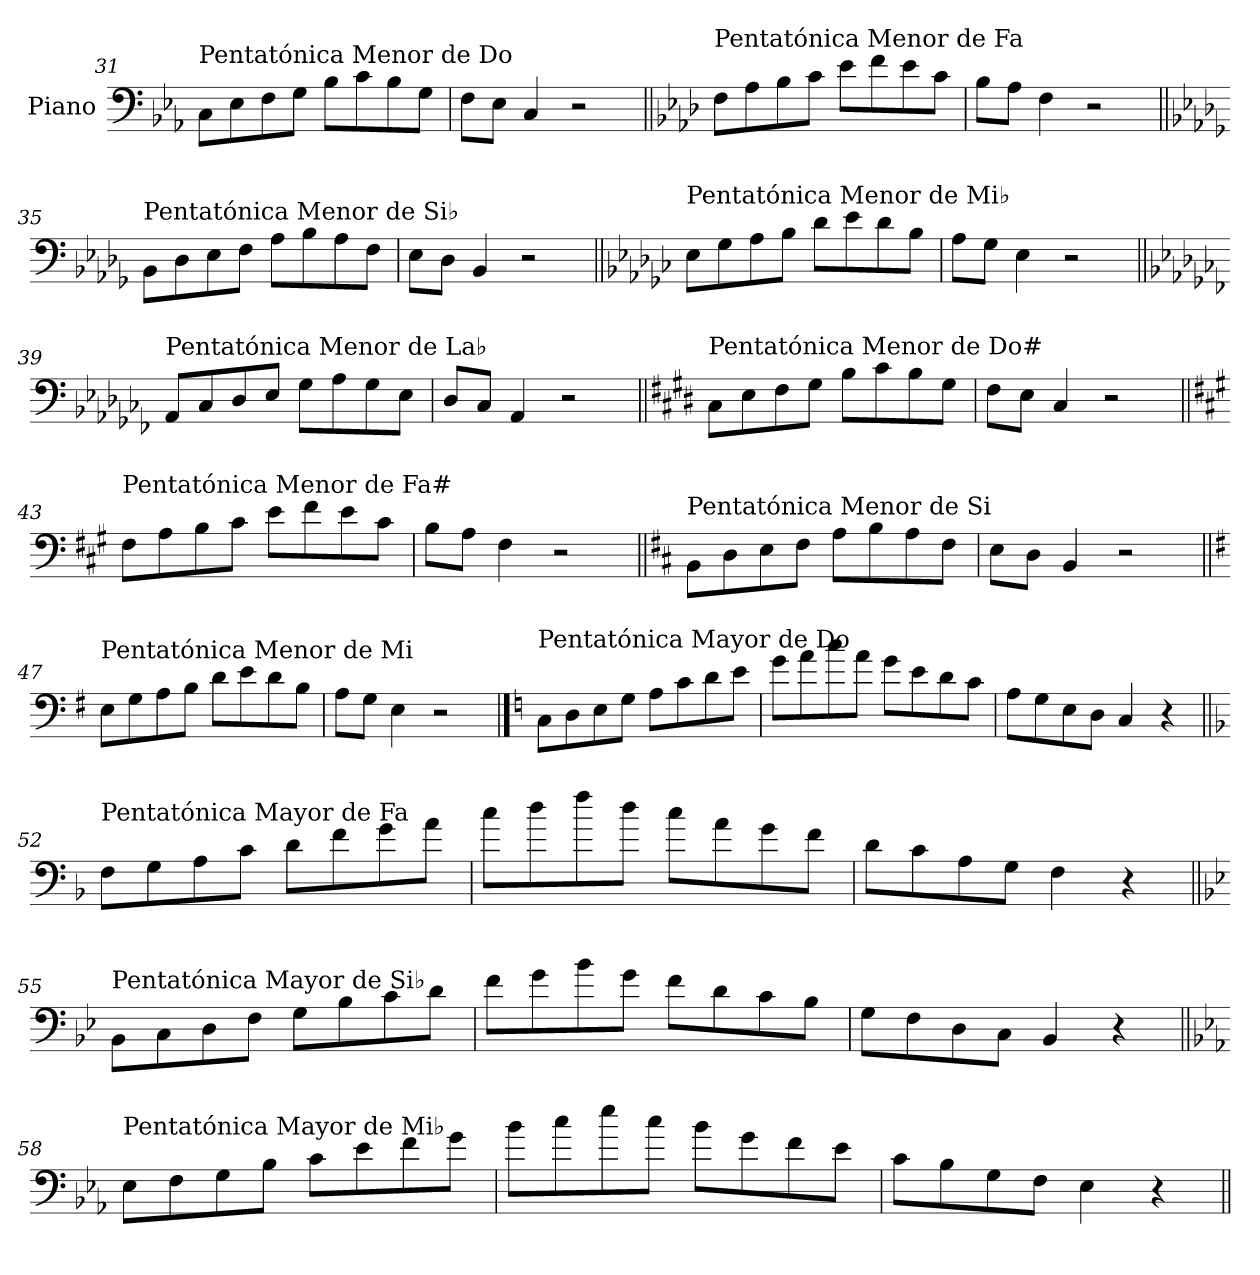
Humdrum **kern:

**kern
*part1
*staff1
*I"Piano
*I'Pno.
*clefF4
*k[b-e-a-]
=31
!LO:TX:a:t=Pentatónica Menor de Do
8C\L
8E-\
8F\
8G\J
8B-\L
8c\
8B-\
8G\J
=32
8F\L
8E-\J
4C/
2r
!!LO:LB:g=z
=33||
*k[b-e-a-d-]
!LO:TX:a:t=Pentatónica Menor de Fa
8F\L
8A-\
8B-\
8c\J
8e-\L
8f\
8e-\
8c\J
=34
8B-\L
8A-\J
4F\
2r
=35||
*k[b-e-a-d-g-]
!LO:TX:a:t=Pentatónica Menor de Si♭
8BB-\L
8D-\
8E-\
8F\J
8A-\L
8B-\
8A-\
8F\J
=36
8E-\L
8D-\J
4BB-/
2r
!!LO:LB:g=z
=37||
*k[b-e-a-d-g-c-]
!LO:TX:a:t=Pentatónica Menor de Mi♭
8E-\L
8G-\
8A-\
8B-\J
8d-\L
8e-\
8d-\
8B-\J
=38
8A-\L
8G-\J
4E-\
2r
=39||
*k[b-e-a-d-g-c-f-]
!LO:TX:a:t=Pentatónica Menor de La♭
8AA-/L
8C-/
8D-/
8E-/J
8G-\L
8A-\
8G-\
8E-\J
=40
8D-/L
8C-/J
4AA-/
2r
!!LO:LB:g=z
=41||
*k[f#c#g#d#]
!LO:TX:a:t=Pentatónica Menor de Do#
8C#\L
8E\
8F#\
8G#\J
8B\L
8c#\
8B\
8G#\J
=42
8F#\L
8E\J
4C#/
2r
=43||
*k[f#c#g#]
!LO:TX:a:t=Pentatónica Menor de Fa#
8F#\L
8A\
8B\
8c#\J
8e\L
8f#\
8e\
8c#\J
=44
8B\L
8A\J
4F#\
2r
!!LO:LB:g=z
=45||
*k[f#c#]
!LO:TX:a:t=Pentatónica Menor de Si
8BB\L
8D\
8E\
8F#\J
8A\L
8B\
8A\
8F#\J
=46
8E\L
8D\J
4BB/
2r
=47||
*k[f#]
!LO:TX:a:t=Pentatónica Menor de Mi
8E\L
8G\
8A\
8B\J
8d\L
8e\
8d\
8B\J
=48
8A\L
8G\J
4E\
2r
!!LO:PB:g=z
==49
*k[]
!LO:TX:a:t=Pentatónica Mayor de Do
8C\L
8D\
8E\
8G\J
8A\L
8c\
8d\
8e\J
=50
8g\L
8a\
8cc\
8a\J
8g\L
8e\
8d\
8c\J
=51
8A\L
8G\
8E\
8D\J
4C/
4r
=52||
*k[b-]
!LO:TX:a:t=Pentatónica Mayor de Fa
8F\L
8G\
8A\
8c\J
8d\L
8f\
8g\
8a\J
=53
8cc\L
8dd\
8ff\
8dd\J
8cc\L
8a\
8g\
8f\J
=54
8d\L
8c\
8A\
8G\J
4F\
4r
!!LO:LB:g=z
=55||
*k[b-e-]
!LO:TX:a:t=Pentatónica Mayor de Si♭
8BB-\L
8C\
8D\
8F\J
8G\L
8B-\
8c\
8d\J
=56
8f\L
8g\
8b-\
8g\J
8f\L
8d\
8c\
8B-\J
=57
8G\L
8F\
8D\
8C\J
4BB-/
4r
=58||
*k[b-e-a-]
!LO:TX:a:t=Pentatónica Mayor de Mi♭
8E-\L
8F\
8G\
8B-\J
8c\L
8e-\
8f\
8g\J
=59
8b-\L
8cc\
8ee-\
8cc\J
8b-\L
8g\
8f\
8e-\J
=60
8c\L
8B-\
8G\
8F\J
4E-\
4r
=||
*-
